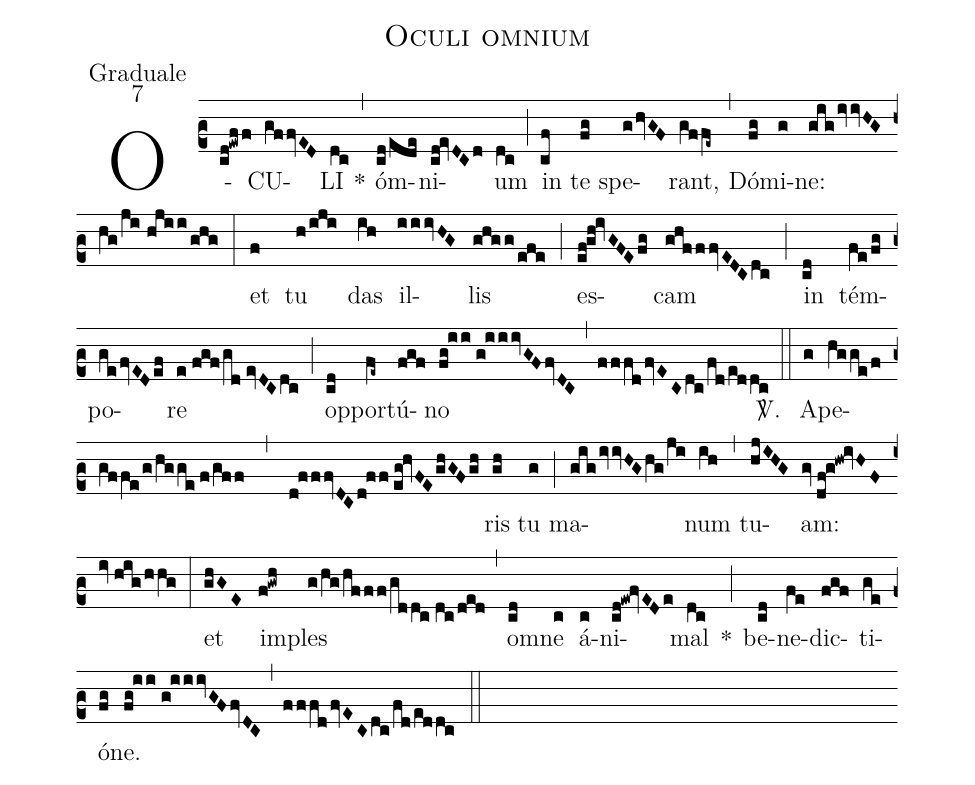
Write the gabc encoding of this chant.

name:Oculi omnium;
office-part:Graduale;
mode:7;
%%
(c2) O(cd!ewff)CU(gffvED)LI(dc) *(,) óm(cd/ede)ni(cd!evDCd)um(dc) (;) in(cf) te(fg) spe(g/hvGF)rant,(gffe~) (,) Dó(fg)mi(g)ne:(gig/ivvHG/hg/ji//hjii/ghg) (:) et(f) tu(h/iji) das(ih) il(iiivHG)lis(ghgg/efe) (;) es(ef!gh!ivGFE/fg)cam(ghfffvEDC/dc) (;) in(cd) tém(fe/fg)po(ge/fvED/ef)re(e//fgf/gd//evDC/dc) (;) op(cd)por(fe~)tú(fgf)no(fg!ii//g!iiivGF/fvDC) (,) (fffd/fvEC/dc/fd/eddc) <sp>V/</sp>.(::) A(g)pe(hgge/f/gffe/g/hgge//f/gff , d!fffvDC/d!ff//eg!hvFE/ghGF/gh)ris(gh) tu(g) (;) ma(gig/ivvHG/hg/ji)num(ih) (,) tu(hjIHG)am:(gv//df!g!hw!ivHF/iv//hig/hhg) (:) et(ghGE) im(f!gwh)ples(g/hg/hfff/gddc//dc/ded) (,) om(cd)ne(c) á(c)ni(cd!ew!fvEDe)mal(dc) *(;) be(cd)ne(fe)dic(fgf)ti(ge)ó(fg)ne.(fg!ii//g!iiivGF/fvDC) (,) (fffd/fvEC/dc/fd/eddc) (::)
